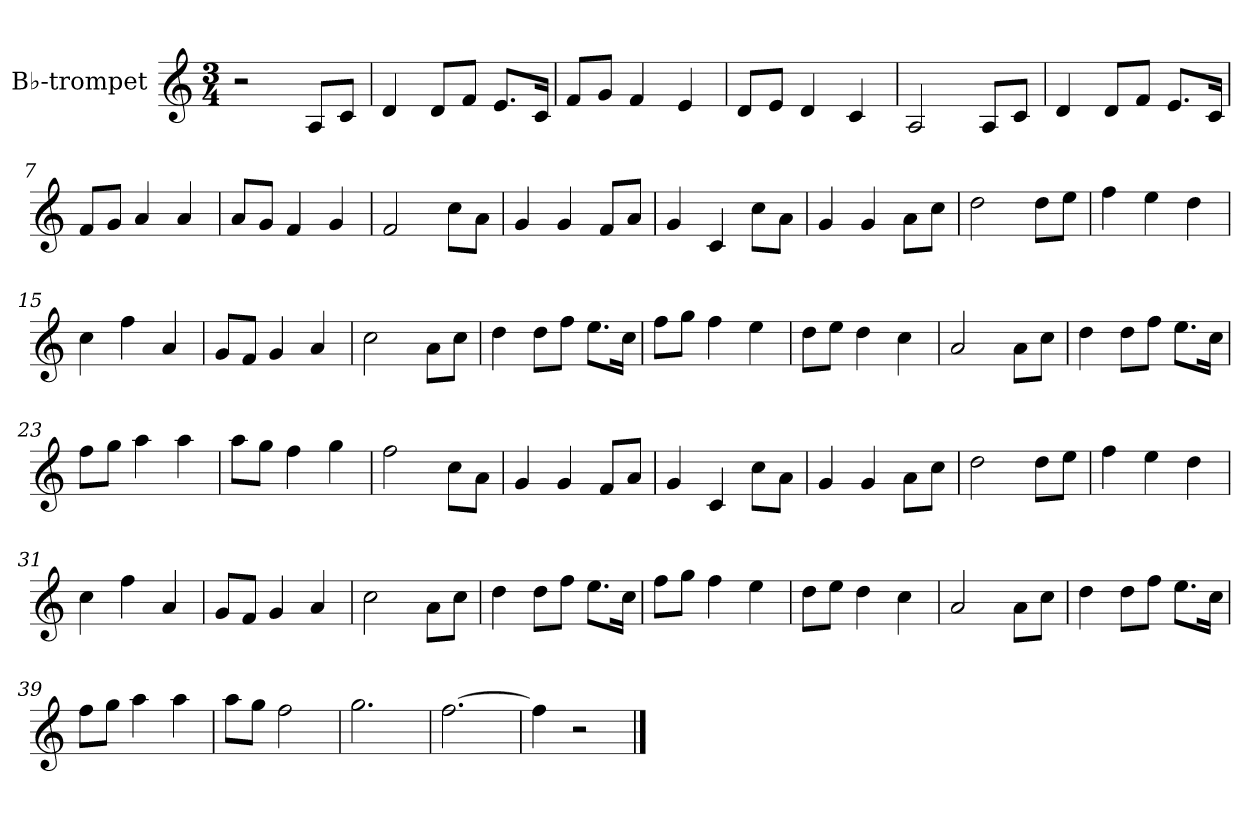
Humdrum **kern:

**kern
*part1
*staff1
*I"B♭-trompet
*I'B♭-tpt.
*clefG2
*ITrd1c2
*k[b-e-]
*M3/4
*MM75
=1
2r
8G/L
8B-/J
=2
4c/
8c/L
8e-/J
8.d/L
16B-/Jk
=3
8e-/L
8f/J
4e-/
4d/
=4
8c/L
8d/J
4c/
4B-/
=5
2G/
8G/L
8B-/J
=6
4c/
8c/L
8e-/J
8.d/L
16B-/Jk
=7
8e-/L
8f/J
4g/
4g/
=8
8g/L
8f/J
4e-/
4f/
!!LO:LB:g=z
=9
2e-/
8b-\L
8g\J
=10
4f/
4f/
8e-/L
8g/J
=11
4f/
4B-/
8b-\L
8g\J
=12
4f/
4f/
8g\L
8b-\J
=13
2cc\
8cc\L
8dd\J
=14
4ee-\
4dd\
4cc\
=15
4b-\
4ee-\
4g/
=16
8f/L
8e-/J
4f/
4g/
=17
2b-\
8g\L
8b-\J
=18
4cc\
8cc\L
8ee-\J
8.dd\L
16b-\Jk
!!LO:LB:g=z
=19
8ee-\L
8ff\J
4ee-\
4dd\
=20
8cc\L
8dd\J
4cc\
4b-\
=21
2g/
8g\L
8b-\J
=22
4cc\
8cc\L
8ee-\J
8.dd\L
16b-\Jk
=23
8ee-\L
8ff\J
4gg\
4gg\
=24
8gg\L
8ff\J
4ee-\
4ff\
=25
2ee-\
8b-\L
8g\J
=26
4f/
4f/
8e-/L
8g/J
=27
4f/
4B-/
8b-\L
8g\J
!!LO:LB:g=z
=28
4f/
4f/
8g\L
8b-\J
=29
2cc\
8cc\L
8dd\J
=30
4ee-\
4dd\
4cc\
=31
4b-\
4ee-\
4g/
=32
8f/L
8e-/J
4f/
4g/
=33
2b-\
8g\L
8b-\J
=34
4cc\
8cc\L
8ee-\J
8.dd\L
16b-\Jk
=35
8ee-\L
8ff\J
4ee-\
4dd\
=36
8cc\L
8dd\J
4cc\
4b-\
=37
2g/
8g\L
8b-\J
!!LO:LB:g=z
=38
4cc\
8cc\L
8ee-\J
8.dd\L
16b-\Jk
=39
8ee-\L
8ff\J
4gg\
4gg\
=40
8gg\L
8ff\J
2ee-\
=41
2.ff\
=42
[2.ee-\
=43
4ee-\]
2r
==
*-
